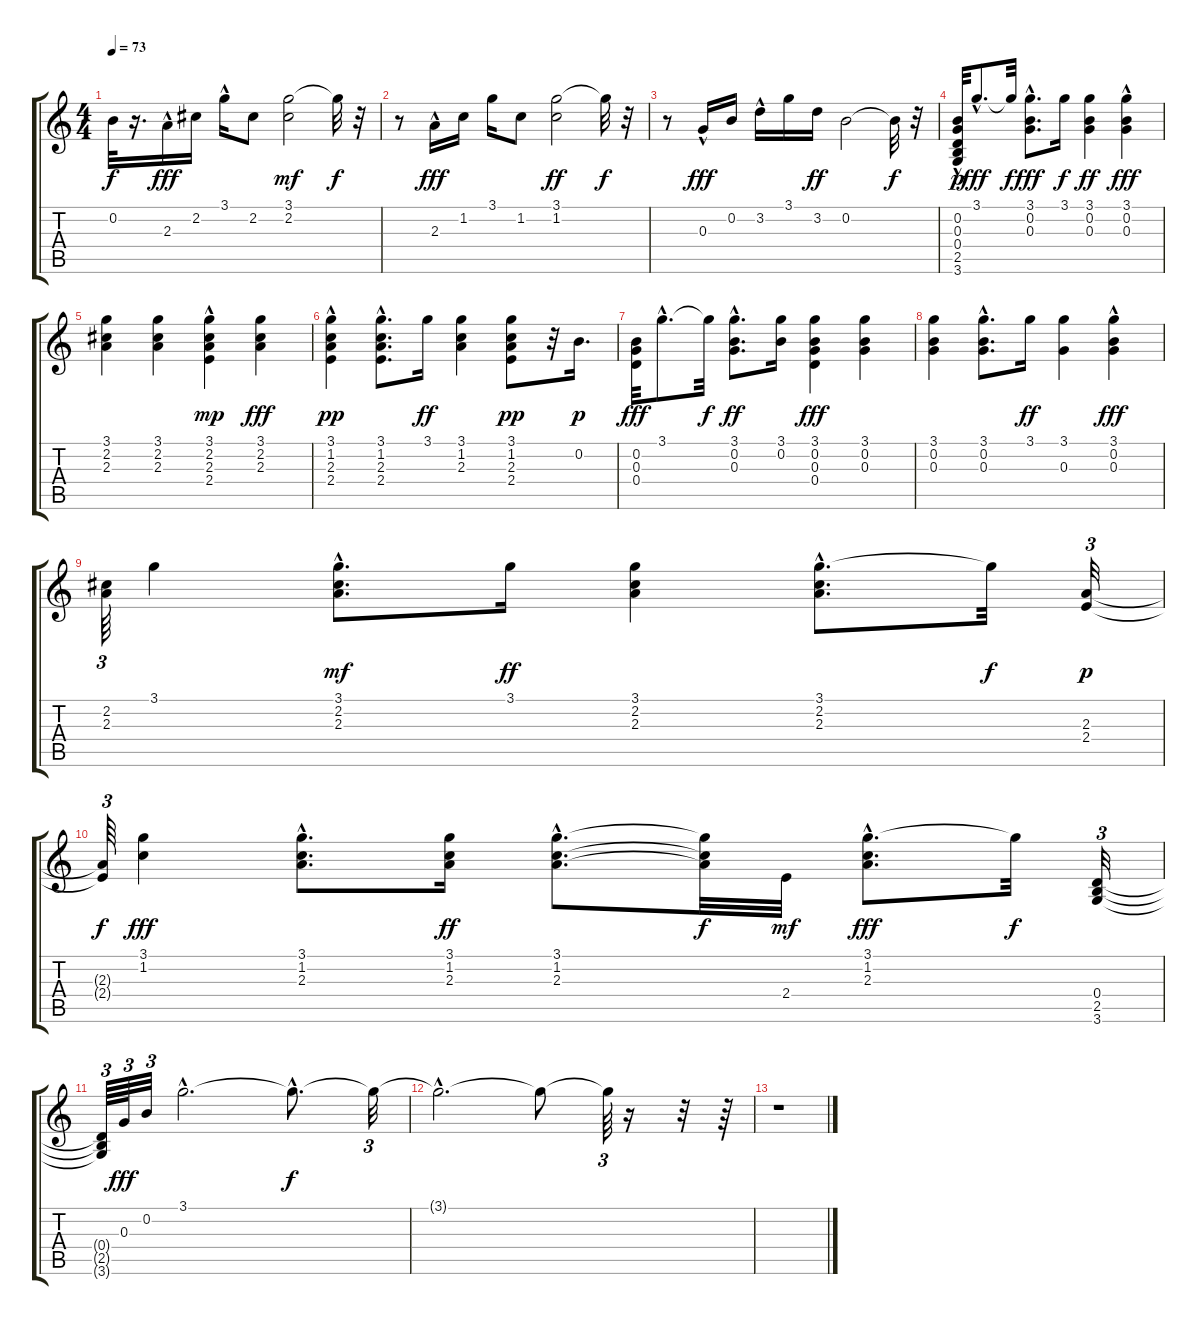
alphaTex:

\track "" {instrument acousticguitarsteel}
\staff {score tabs}
\tuning (E4 B3 G3 D3 A2 E2) {hide}
\ts (4 4)
\tempo 73
\clef g2
\ks c
0.2{t}.32{dy f} r.16{d} 2.3{hac}.16{dy fff} 2.2.16 3.1{hac}.16 2.2.8 (3.1 2.2).2{dy mf} 3.1{t}.32{dy f} r.32 |
r.8 2.3{hac}.16{dy fff} 1.2.16 3.1.16 1.2.8 (3.1 1.2).2{dy ff} 3.1{t}.32{dy f} r.32 |
r.8 0.3{hac}.16{dy fff} 0.2.16 3.2{hac}.16 3.1.16 3.2.16{dy ff} 0.2.2 0.2{t}.32{dy f} r.32 |
(0.2 0.3 0.4{hac} 2.5 3.6{hac}).32{dy p} 3.1{hac}.8{d dy fff} 3.1{t}.32{dy f} (3.1{hac} 0.2 0.3).8{d dy fff} 3.1.16{dy f} (3.1 0.2 0.3).4{dy ff} (3.1 0.2{hac} 0.3).4{dy fff} |
(3.1 2.2 2.3).4 (3.1 2.2 2.3).4 (3.1 2.2 2.3 2.4{hac}).4{dy mp} (3.1 2.2 2.3).4{dy fff} |
(3.1 1.2 2.3 2.4{hac}).4{dy pp} (3.1{hac} 1.2 2.3 2.4).8{d} 3.1.16{dy ff} (3.1 1.2 2.3).4 (3.1 1.2 2.3 2.4).8{dy pp} r.32 0.2.16{d dy p} |
(0.2 0.3 0.4).32{dy fff} 3.1{hac}.8{d} 3.1{t}.32{dy f} (3.1{hac} 0.2{hac} 0.3).8{d dy ff} (3.1 0.2).16 (3.1 0.2 0.3 0.4).4{dy fff} (3.1 0.2 0.3).4 |
(3.1 0.2 0.3).4 (3.1{hac} 0.2 0.3).8{d} 3.1.16{dy ff} (3.1 0.3).4 (3.1 0.2{hac} 0.3{hac}).4{dy fff} |
(2.2 2.3).64{tu (3 2)} 3.1.4 (3.1{hac} 2.2 2.3).8{d dy mf} 3.1.16{dy ff} (3.1 2.2 2.3).4 (3.1{hac} 2.2 2.3).8{d} 3.1{t}.32{dy f} (2.3 2.4).32{tu (3 2) dy p} |
(2.3{t} 2.4{t}).64{tu (3 2) dy f} (3.1 1.2).4{dy fff} (3.1{hac} 1.2{hac} 2.3{hac}).8{d} (3.1 1.2 2.3).16{dy ff} (3.1{hac} 1.2{hac} 2.3{hac}).8{d} (3.1{t} 1.2{t} 2.3{t}).32{dy f} 2.4.32{dy mf} (3.1{hac} 1.2 2.3).8{d dy fff} 3.1{t}.32{dy f} (0.4 2.5 3.6).32{tu (3 2)} |
(0.4{t} 2.5{t} 3.6{t}).64{tu (3 2)} 0.3.64{tu (3 2) dy fff} 0.2.32{tu (3 2)} 3.1{hac}.2{d} 3.1{hac t}.8{d dy f} 3.1{t}.32{tu (3 2)} |
3.1{hac t}.2{d} 3.1{t}.8 3.1{t}.64{tu (3 2)} r.16 r.32 r.64 |
r.1
